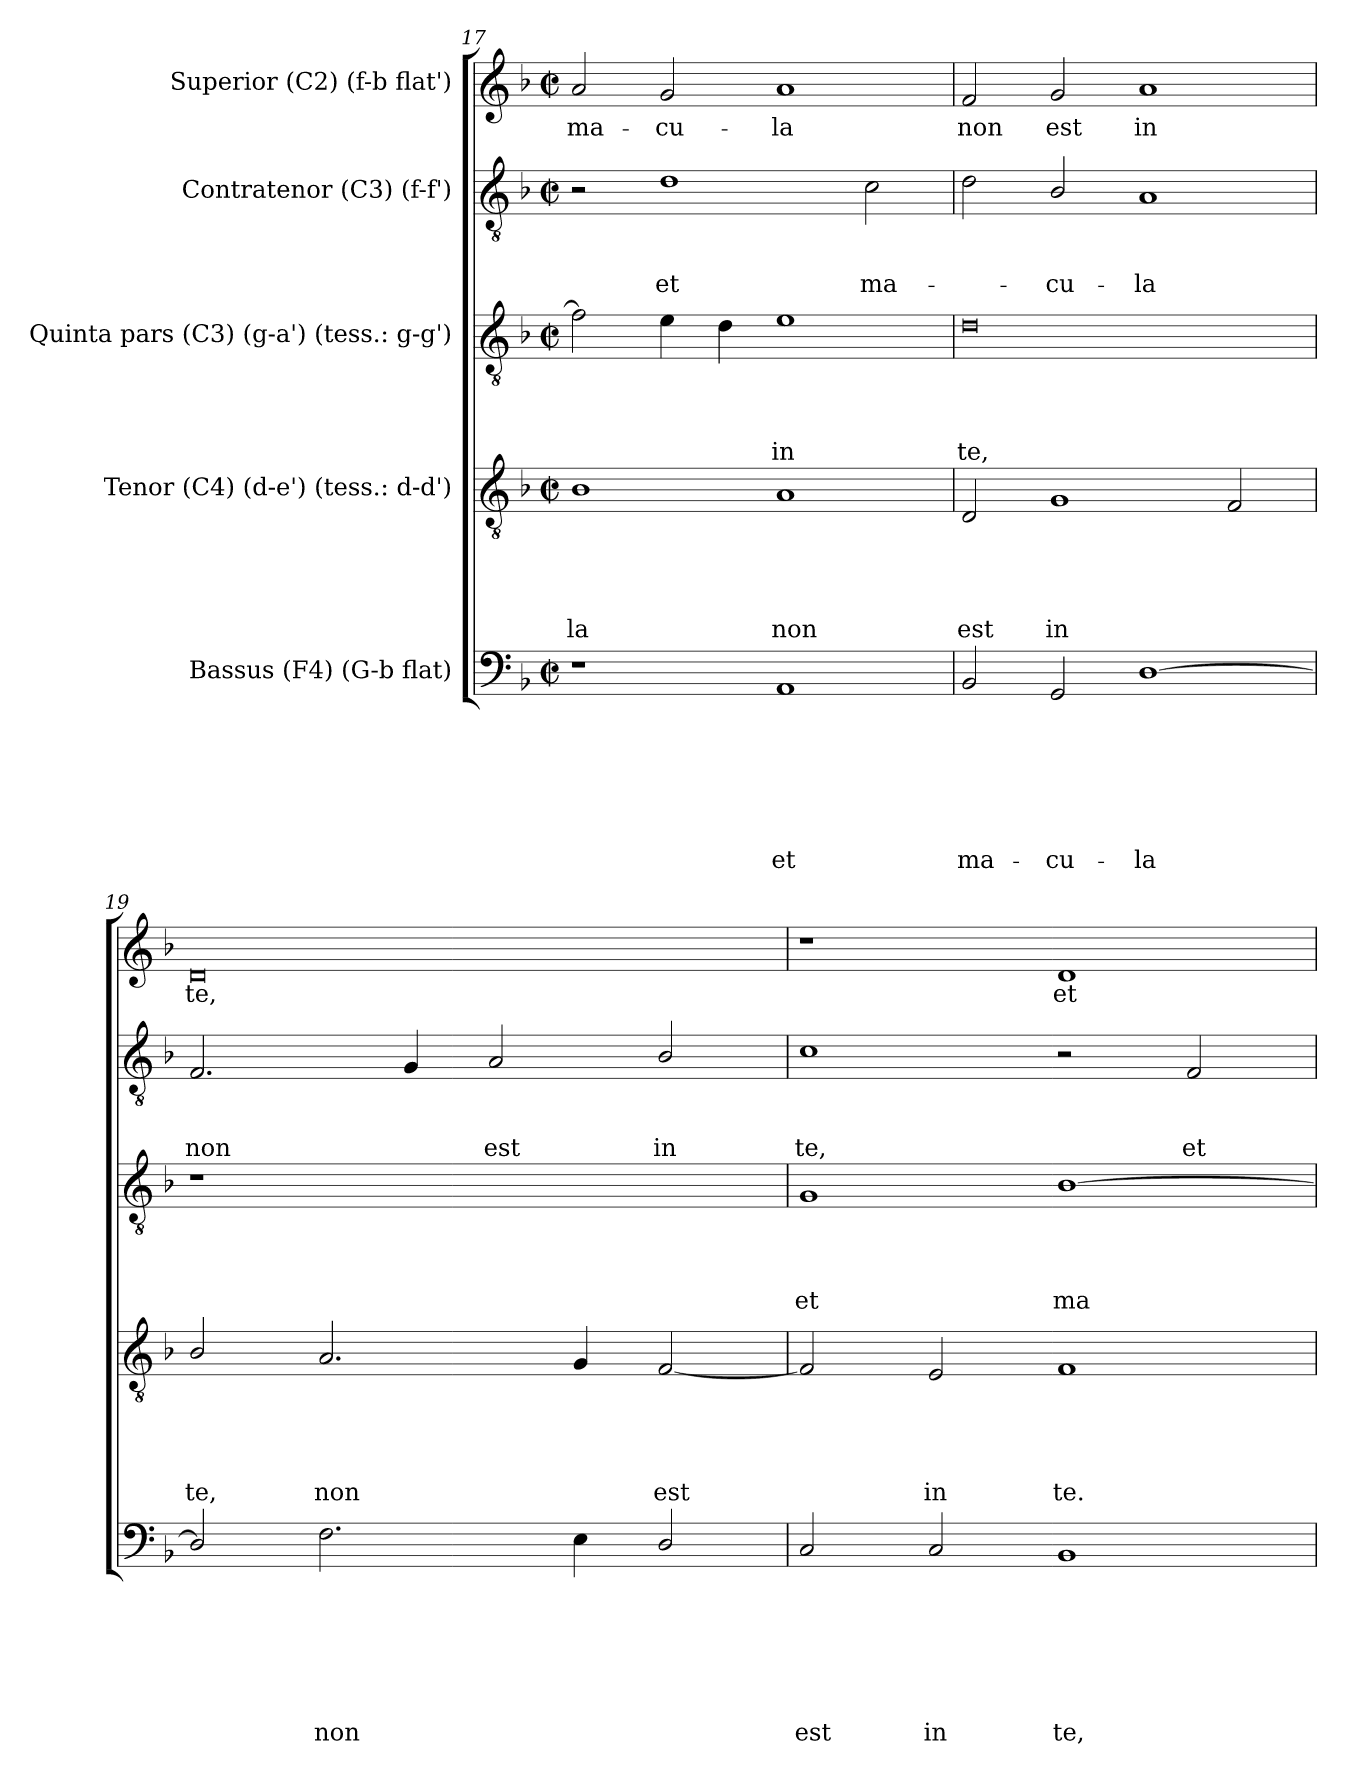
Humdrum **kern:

**kern	**text	**text	**text	**text	**text	**text	**text	**kern	**text	**text	**text	**text	**text	**kern	**text	**text	**text	**text	**kern	**text	**text	**text	**kern	**text
*part5	*part5	*part5	*part5	*part5	*part5	*part5	*part5	*part4	*part4	*part4	*part4	*part4	*part4	*part3	*part3	*part3	*part3	*part3	*part2	*part2	*part2	*part2	*part1	*part1
*staff5	*staff5	*staff5	*staff5	*staff5	*staff5	*staff5	*staff5	*staff4	*staff4	*staff4	*staff4	*staff4	*staff4	*staff3	*staff3	*staff3	*staff3	*staff3	*staff2	*staff2	*staff2	*staff2	*staff1	*staff1
*I"Bassus (F4) (G-b flat)	*	*	*	*	*	*	*	*I"Tenor (C4) (d-e') (tess.: d-d')	*	*	*	*	*	*I"Quinta pars (C3) (g-a') (tess.: g-g')	*	*	*	*	*I"Contratenor (C3) (f-f')	*	*	*	*I"Superior (C2) (f-b flat')	*
!!LO:LB:g=z
*clefF4	*	*	*	*	*	*	*	*clefGv2	*	*	*	*	*	*clefGv2	*	*	*	*	*clefGv2	*	*	*	*clefG2	*
*k[b-]	*	*	*	*	*	*	*	*k[b-]	*	*	*	*	*	*k[b-]	*	*	*	*	*k[b-]	*	*	*	*k[b-]	*
*F:	*	*	*	*	*	*	*	*F:	*	*	*	*	*	*F:	*	*	*	*	*F:	*	*	*	*F:	*
*M2/2	*	*	*	*	*	*	*	*M2/2	*	*	*	*	*	*M2/2	*	*	*	*	*M2/2	*	*	*	*M2/2	*
*met(c|)	*	*	*	*	*	*	*	*met(c|)	*	*	*	*	*	*met(c|)	*	*	*	*	*met(c|)	*	*	*	*met(c|)	*
=17	=17	=17	=17	=17	=17	=17	=17	=17	=17	=17	=17	=17	=17	=17	=17	=17	=17	=17	=17	=17	=17	=17	=17	=17
!	!	!	!	!	!	!	!	!	!	!	!	!	!LO:LY:b	!	!	!	!	!	!	!	!	!	!	!LO:LY:b
1r	.	.	.	.	.	.	.	1B-	.	.	.	.	-la	2f\]	.	.	.	.	2r	.	.	.	2a/	ma-
!	!	!	!	!	!	!	!	!	!	!	!	!	!	!	!	!	!	!	!	!	!	!LO:LY:b	!	!LO:LY:b
.	.	.	.	.	.	.	.	.	.	.	.	.	.	4e\	.	.	.	.	1d	.	.	et	2g/	-cu-
.	.	.	.	.	.	.	.	.	.	.	.	.	.	4d\	.	.	.	.	.	.	.	.	.	.
!	!	!	!	!	!	!	!LO:LY:b	!	!	!	!	!	!LO:LY:b	!	!	!	!	!LO:LY:b:rj	!	!	!	!	!	!LO:LY:b
1AA	.	.	.	.	.	.	et	1A	.	.	.	.	non	1e	.	.	.	in	.	.	.	.	1a	-la
!	!	!	!	!	!	!	!	!	!	!	!	!	!	!	!	!	!	!	!	!	!	!LO:LY:b	!	!
.	.	.	.	.	.	.	.	.	.	.	.	.	.	.	.	.	.	.	2c\	.	.	ma-	.	.
=18	=18	=18	=18	=18	=18	=18	=18	=18	=18	=18	=18	=18	=18	=18	=18	=18	=18	=18	=18	=18	=18	=18	=18	=18
!	!	!	!	!	!	!	!LO:LY:b	!	!	!	!	!	!LO:LY:b	!	!	!	!	!LO:LY:b:rj	!	!	!	!	!	!LO:LY:b
2BB-/	.	.	.	.	.	.	ma-	2D/	.	.	.	.	est	0d	.	.	.	te,	2d\	.	.	.	2f/	non
!	!	!	!	!	!	!	!LO:LY:b	!	!	!	!	!	!LO:LY:b	!	!	!	!	!	!	!	!	!LO:LY:b	!	!LO:LY:b
2GG/	.	.	.	.	.	.	-cu-	1G	.	.	.	.	in	.	.	.	.	.	2B-/	.	.	-cu-	2g/	est
!	!	!	!	!	!	!	!LO:LY:b	!	!	!	!	!	!	!	!	!	!	!	!	!	!	!LO:LY:b	!	!LO:LY:b
[<1D	.	.	.	.	.	.	-la	.	.	.	.	.	.	.	.	.	.	.	1A	.	.	-la	1a	in
.	.	.	.	.	.	.	.	2F/	.	.	.	.	.	.	.	.	.	.	.	.	.	.	.	.
=19	=19	=19	=19	=19	=19	=19	=19	=19	=19	=19	=19	=19	=19	=19	=19	=19	=19	=19	=19	=19	=19	=19	=19	=19
!	!	!	!	!	!	!	!	!	!	!	!	!	!LO:LY:b	!	!	!	!	!	!	!	!	!LO:LY:b	!	!LO:LY:b
2D/]	.	.	.	.	.	.	.	2B-/	.	.	.	.	te,	1r	.	.	.	.	2.F/	.	.	non	0d	te,
!	!	!	!	!	!	!	!LO:LY:b	!	!	!	!	!	!LO:LY:b	!	!	!	!	!	!	!	!	!	!	!
2.F\	.	.	.	.	.	.	non	2.A/	.	.	.	.	non	.	.	.	.	.	.	.	.	.	.	.
.	.	.	.	.	.	.	.	.	.	.	.	.	.	.	.	.	.	.	4G/	.	.	.	.	.
!	!	!	!	!	!	!	!	!	!	!	!	!	!	!	!	!	!	!	!	!	!	!LO:LY:b	!	!
.	.	.	.	.	.	.	.	.	.	.	.	.	.	1ryy	.	.	.	.	2A/	.	.	est	.	.
4E\	.	.	.	.	.	.	.	4G/	.	.	.	.	.	.	.	.	.	.	.	.	.	.	.	.
!	!	!	!	!	!	!	!	!	!	!	!	!	!LO:LY:b	!	!	!	!	!	!	!	!	!LO:LY:b	!	!
2D/	.	.	.	.	.	.	.	[<2F/	.	.	.	.	est	.	.	.	.	.	2B-/	.	.	in	.	.
=20	=20	=20	=20	=20	=20	=20	=20	=20	=20	=20	=20	=20	=20	=20	=20	=20	=20	=20	=20	=20	=20	=20	=20	=20
!	!	!	!	!	!	!	!LO:LY:b	!	!	!	!	!	!	!	!	!	!	!LO:LY:b:rj	!	!	!	!LO:LY:b	!	!
2C/	.	.	.	.	.	.	est	2F/]	.	.	.	.	.	1G	.	.	.	et	1c	.	.	te,	1r	.
!	!	!	!	!	!	!	!LO:LY:b	!	!	!	!	!	!LO:LY:b	!	!	!	!	!	!	!	!	!	!	!
2C/	.	.	.	.	.	.	in	2E/	.	.	.	.	in	.	.	.	.	.	.	.	.	.	.	.
!	!	!	!	!	!	!	!LO:LY:b	!	!	!	!	!	!LO:LY:b	!	!	!	!	!LO:LY:b:rj	!	!	!	!	!	!LO:LY:b
1BB-	.	.	.	.	.	.	te,	1F	.	.	.	.	te.	[<1B-	.	.	.	ma-	2r	.	.	.	1d	et
!	!	!	!	!	!	!	!	!	!	!	!	!	!	!	!	!	!	!	!	!	!	!LO:LY:b	!	!
.	.	.	.	.	.	.	.	.	.	.	.	.	.	.	.	.	.	.	2F/	.	.	et	.	.
=	=	=	=	=	=	=	=	=	=	=	=	=	=	=	=	=	=	=	=	=	=	=	=	=
*-	*-	*-	*-	*-	*-	*-	*-	*-	*-	*-	*-	*-	*-	*-	*-	*-	*-	*-	*-	*-	*-	*-	*-	*-
